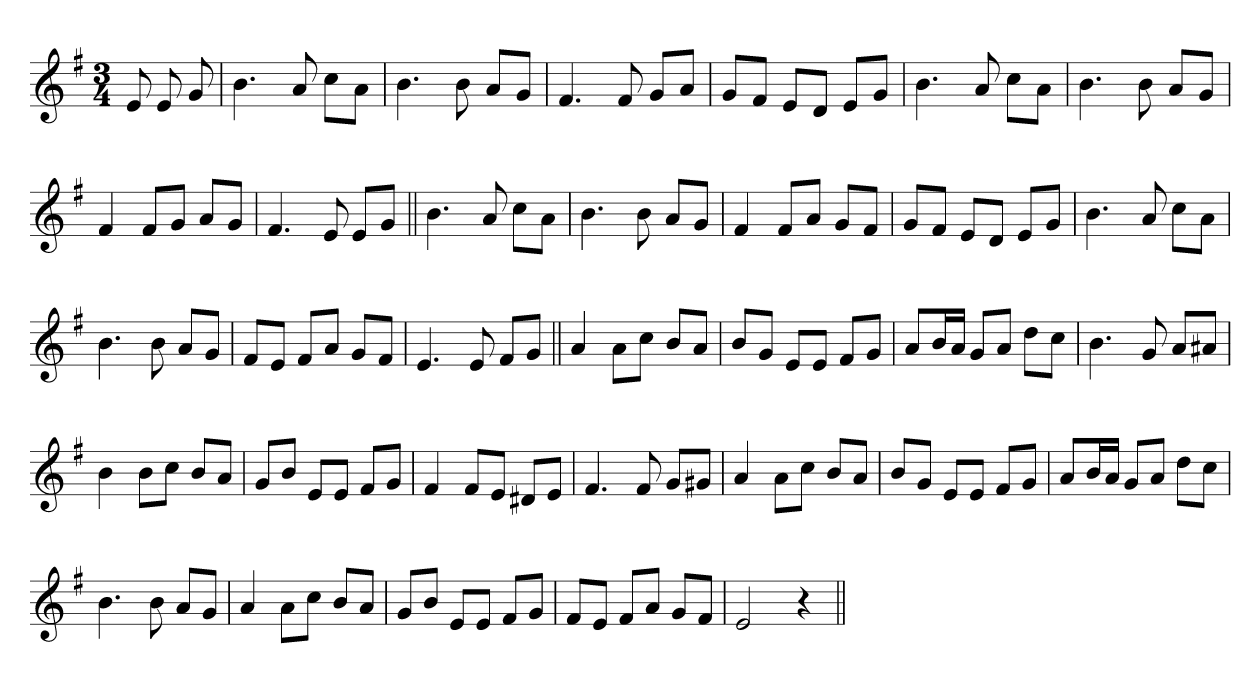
**kern
*part1
*staff1
*clefG2
*k[f#]
*e:
*M3/4
=1
8e
8e
8g
=
4.b
8a
8ccL
8aJ
=
4.b
8b
8aL
8gJ
=
4.f#
8f#
8gL
8aJ
=
8gL
8f#J
8eL
8dJ
8eL
8gJ
=
4.b
8a
8ccL
8aJ
=
4.b
8b
8aL
8gJ
=
4f#
8f#L
8gJ
8aL
8gJ
=
4.f#
8e
8eL
8gJ
=||
4.b
8a
8ccL
8aJ
=
4.b
8b
8aL
8gJ
=
4f#
8f#L
8aJ
8gL
8f#J
=
8gL
8f#J
8eL
8dJ
8eL
8gJ
=
4.b
8a
8ccL
8aJ
=
4.b
8b
8aL
8gJ
=
8f#L
8eJ
8f#L
8aJ
8gL
8f#J
=
4.e
8e
8f#L
8gJ
=||
4a
8aL
8ccJ
8bL
8aJ
=
8bL
8gJ
8eL
8eJ
8f#L
8gJ
=
8aL
16bL
16aJJ
8gL
8aJ
8ddL
8ccJ
=
4.b
8g
8aL
8a#XJ
=
4b
8bL
8ccJ
8bL
8aJ
=
8gL
8bJ
8eL
8eJ
8f#L
8gJ
=
4f#
8f#L
8eJ
8d#XL
8eJ
=
4.f#
8f#
8gL
8g#XJ
=
4a
8aL
8ccJ
8bL
8aJ
=
8bL
8gJ
8eL
8eJ
8f#L
8gJ
=
8aL
16bL
16aJJ
8gL
8aJ
8ddL
8ccJ
=
4.b
8b
8aL
8gJ
=
4a
8aL
8ccJ
8bL
8aJ
=
8gL
8bJ
8eL
8eJ
8f#L
8gJ
=
8f#L
8eJ
8f#L
8aJ
8gL
8f#J
=
2e
4r
=||
*-
